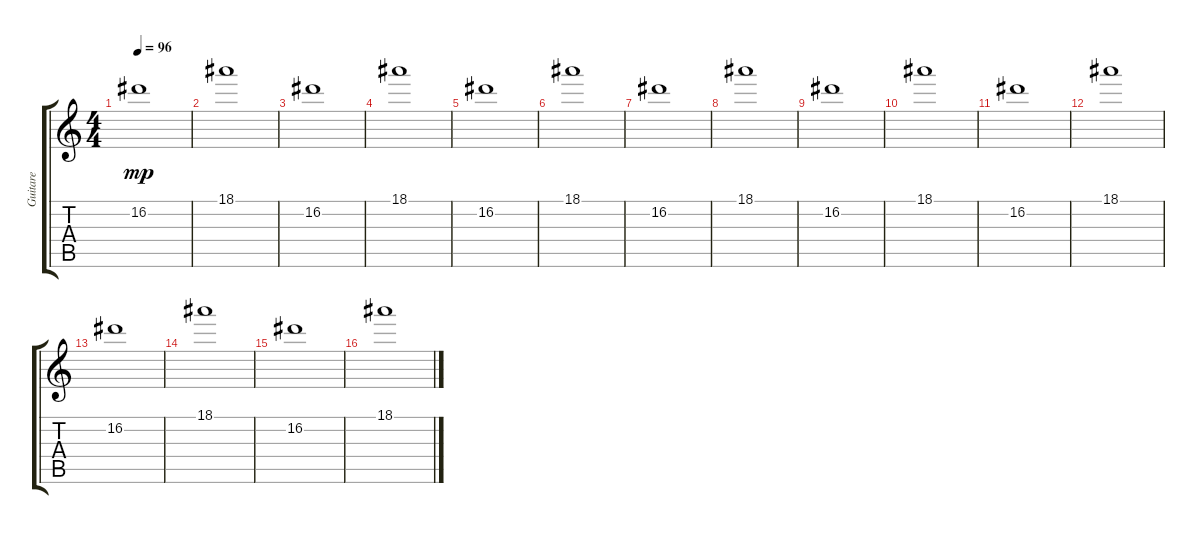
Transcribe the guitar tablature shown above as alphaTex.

\track ("Guitare" "Guitare") {instrument electricguitarjazz}
\staff {score tabs}
\tuning (E4 B3 G3 D3 A2 E2) {hide}
\ts (4 4)
\tempo 96
\clef g2
\ks c
16.2.1{dy mp instrument electricguitarjazz} |
18.1.1 |
16.2.1 |
18.1.1 |
16.2.1 |
18.1.1 |
16.2.1 |
18.1.1 |
16.2.1 |
18.1.1 |
16.2.1 |
18.1.1 |
16.2.1 |
18.1.1 |
16.2.1 |
18.1.1
